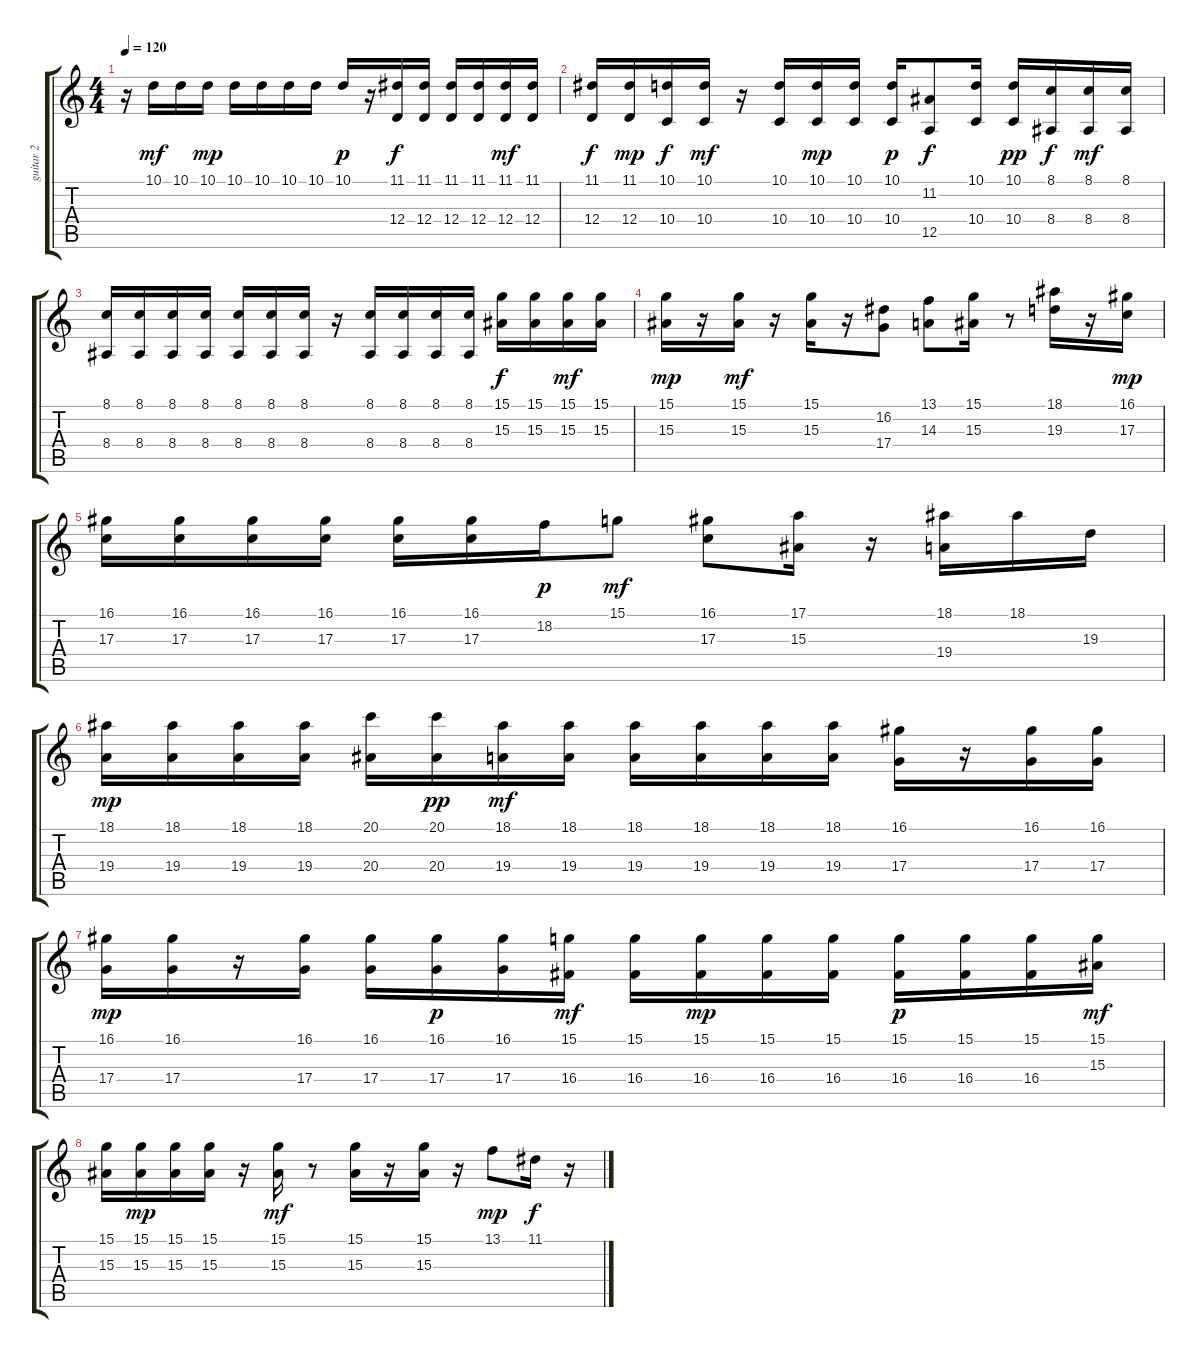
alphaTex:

\track ("guitar 2" "guitar 2") {instrument acousticgrandpiano}
\staff {score tabs}
\tuning (E4 B3 G3 D3 A2 E2) {hide}
\ts (4 4)
\tempo 120
\clef g2
\ks c
r.16{dy mf} 10.1.16 10.1.16 10.1.16{dy mp} 10.1.16 10.1.16 10.1.16 10.1.16 10.1.16{dy p} r.16 (11.1 12.4).16{dy f} (11.1 12.4).16 (11.1 12.4).16 (11.1 12.4).16 (11.1 12.4).16{dy mf} (11.1 12.4).16 |
(11.1 12.4).16{dy f} (11.1 12.4).16{dy mp} (10.1 10.4).16{dy f} (10.1 10.4).16{dy mf} r.16 (10.1 10.4).16 (10.1 10.4).16{dy mp} (10.1 10.4).16 (10.1 10.4).16{dy p} (11.2 12.5).8{dy f} (10.1 10.4).16 (10.1 10.4).16{dy pp} (8.1 8.4).16{dy f} (8.1 8.4).16{dy mf} (8.1 8.4).16 |
(8.1 8.4).16 (8.1 8.4).16 (8.1 8.4).16 (8.1 8.4).16 (8.1 8.4).16 (8.1 8.4).16 (8.1 8.4).16 r.16 (8.1 8.4).16 (8.1 8.4).16 (8.1 8.4).16 (8.1 8.4).16 (15.1 15.3).16{dy f} (15.1 15.3).16 (15.1 15.3).16{dy mf} (15.1 15.3).16 |
(15.1 15.3).16{dy mp} r.16 (15.1 15.3).16{dy mf} r.16 (15.1 15.3).16 r.16 (16.2 17.4).8 (13.1 14.3).8 (15.1 15.3).16 r.8 (18.1 19.3).16 r.16 (16.1 17.3).16{dy mp} |
(16.1 17.3).16 (16.1 17.3).16 (16.1 17.3).16 (16.1 17.3).16 (16.1 17.3).16 (16.1 17.3).16 18.2.16{dy p} 15.1.8{dy mf} (16.1 17.3).8 (17.1 15.3).16 r.16 (18.1 19.4).16 18.1.16 19.3.16 |
(18.1 19.4).16{dy mp} (18.1 19.4).16 (18.1 19.4).16 (18.1 19.4).16 (20.1 20.4).16 (20.1 20.4).16{dy pp} (18.1 19.4).16{dy mf} (18.1 19.4).16 (18.1 19.4).16 (18.1 19.4).16 (18.1 19.4).16 (18.1 19.4).16 (16.1 17.4).16 r.16 (16.1 17.4).16 (16.1 17.4).16 |
(16.1 17.4).16{dy mp} (16.1 17.4).16 r.16 (16.1 17.4).16 (16.1 17.4).16 (16.1 17.4).16{dy p} (16.1 17.4).16 (15.1 16.4).16{dy mf} (15.1 16.4).16 (15.1 16.4).16{dy mp} (15.1 16.4).16 (15.1 16.4).16 (15.1 16.4).16{dy p} (15.1 16.4).16 (15.1 16.4).16 (15.1 15.3).16{dy mf} |
(15.1 15.3).16 (15.1 15.3).16{dy mp} (15.1 15.3).16 (15.1 15.3).16 r.16 (15.1 15.3).16{dy mf} r.8 (15.1 15.3).16 r.16 (15.1 15.3).16 r.16 13.1.8{dy mp} 11.1.16{dy f} r.16
